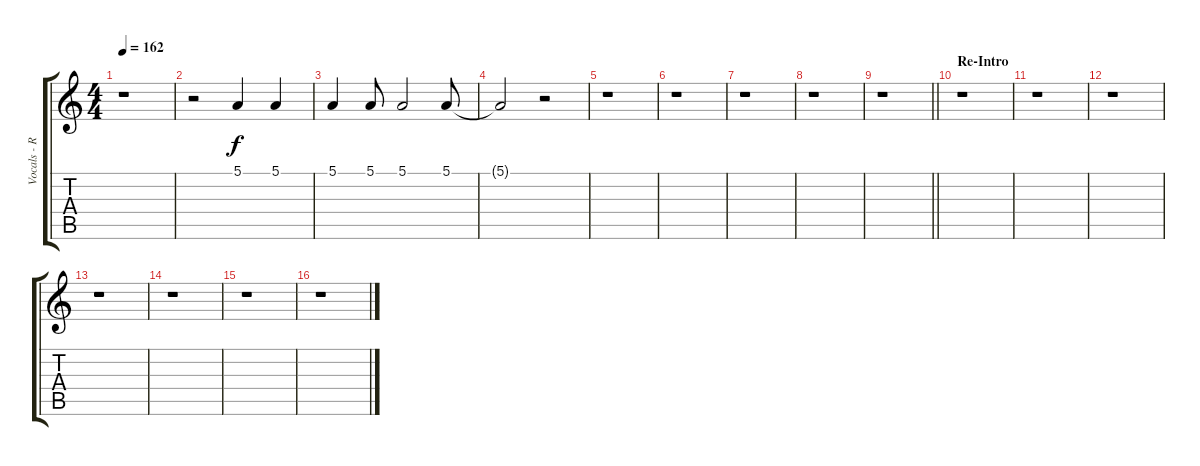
\track ("Vocals - Rob Halford" "Vocals - R") {instrument lead2sawtooth}
\staff {score tabs}
\tuning (E4 B3 G3 D3 A2 E2) {hide}
\ts (4 4)
\tempo 162
\clef g2
\ks c
r.1{dy f} |
r.2 5.1.4 5.1.4 |
5.1.4 5.1.8 5.1.2 5.1.8 |
5.1{t}.2 r.2 |
r.1 |
r.1 |
r.1 |
r.1 |
\barLineRight lightlight
r.1 |
\section ("" "Re-Intro")
r.1 |
r.1 |
r.1 |
r.1 |
r.1 |
r.1 |
r.1
